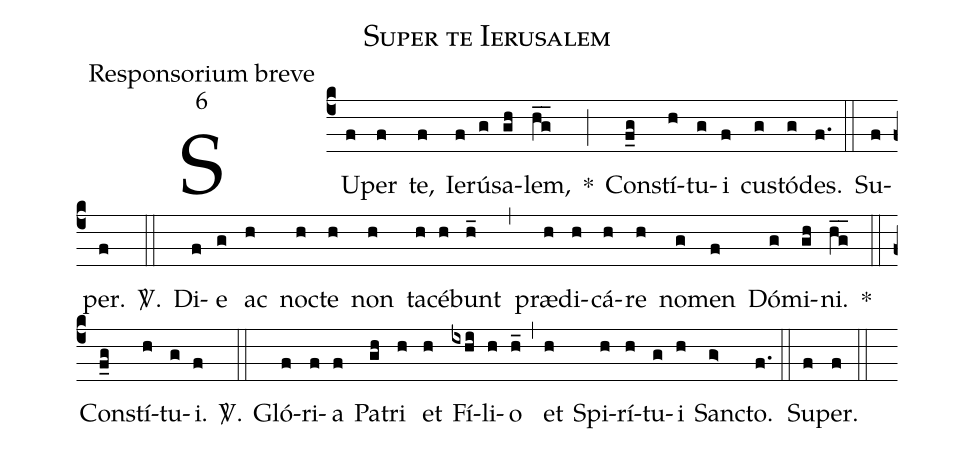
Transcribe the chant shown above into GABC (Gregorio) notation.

name: Super te Ierusalem;
office-part: Responsorium breve;
mode: 6;
%%
(c4)
SU(f)per(f) te,(f) Ie(f)rú(g)sa(gh)lem,(hg__) *(;)
Con(f_g)stí(h)tu(g)i(f) cus(g)tó(g)des.(f.) (::)
Su(f)per.(f) <sp>V/</sp>.(::)
Di(f)e(g) ac(h) noc(h)te(h) non(h) ta(h)cé(h)bunt(h_) (,)
præ(h)di(h)cá(h)re(h) no(g)men(f) Dó(g)mi(gh)ni.(hg__) *(::)
Con(f_g)stí(h)tu(g)i.(f) <sp>V/</sp>.(::)
Gló(f)ri(f)a(f) Pa(gh)tri(h) et(h) Fí(ixhi)li(h)o(h_) (,)
et(h) Spi(h)rí(h)tu(g)i(h) Sanc(g>)to.(f.) (::)
Su(f)per.(f) (::)
